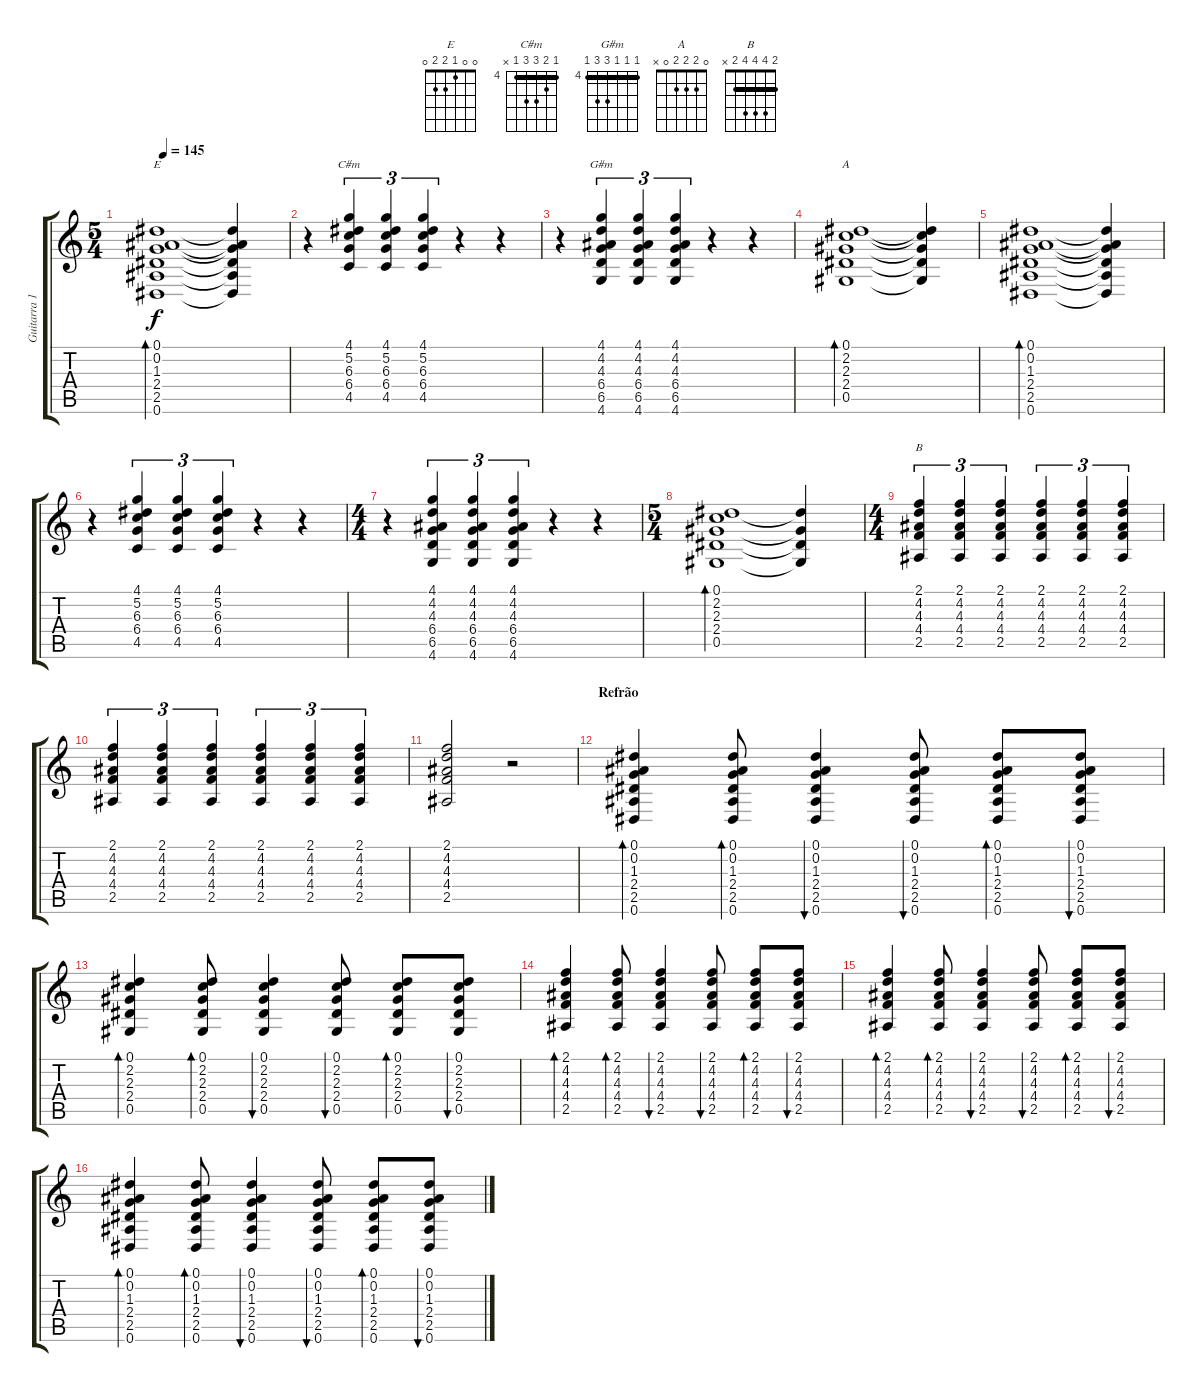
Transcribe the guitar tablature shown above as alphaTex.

\track ("Guitarra 1" "Guitarra 1") {instrument acousticguitarsteel}
\staff {score tabs}
\tuning (Eb4 Bb3 Gb3 Db3 Ab2 Eb2) {hide}
\chord ("E" 0 0 1 2 2 0)
\chord ("C#m" 4 5 6 6 4 x) {firstfret 4 barre 4}
\chord ("G#m" 4 4 4 6 6 4) {firstfret 4 barre 4}
\chord ("A" 0 2 2 2 0 x)
\chord ("B" 2 4 4 4 2 x) {barre 2}
\ts (5 4)
\tempo 145
\clef g2
\ks c
(0.1 0.2 1.3 2.4 2.5 0.6).1{bd 60 ch "E" dy f} (0.1{t} 0.2{t} 1.3{t} 2.4{t} 2.5{t} 0.6{t}).4 |
r.4 (4.1 5.2 6.3 6.4 4.5).4{tu (3 2) ch "C#m"} (4.1 5.2 6.3 6.4 4.5).4{tu (3 2)} (4.1 5.2 6.3 6.4 4.5).4{tu (3 2)} r.4 r.4 |
r.4 (4.1 4.2 4.3 6.4 6.5 4.6).4{tu (3 2) ch "G#m"} (4.1 4.2 4.3 6.4 6.5 4.6).4{tu (3 2)} (4.1 4.2 4.3 6.4 6.5 4.6).4{tu (3 2)} r.4 r.4 |
(0.1 2.2 2.3 2.4 0.5).1{bd 60 ch "A"} (0.1{t} 2.2{t} 2.3{t} 2.4{t} 0.5{t}).4 |
(0.1 0.2 1.3 2.4 2.5 0.6).1{bd 60} (0.1{t} 0.2{t} 1.3{t} 2.4{t} 2.5{t} 0.6{t}).4 |
r.4 (4.1 5.2 6.3 6.4 4.5).4{tu (3 2)} (4.1 5.2 6.3 6.4 4.5).4{tu (3 2)} (4.1 5.2 6.3 6.4 4.5).4{tu (3 2)} r.4 r.4 |
\ts (4 4)
r.4 (4.1 4.2 4.3 6.4 6.5 4.6).4{tu (3 2)} (4.1 4.2 4.3 6.4 6.5 4.6).4{tu (3 2)} (4.1 4.2 4.3 6.4 6.5 4.6).4{tu (3 2)} r.4 r.4 |
\ts (5 4)
(0.1 2.2 2.3 2.4 0.5).1{bd 60} (0.1{t} 2.3{t} 2.4{t} 0.5{t}).4 |
\ts (4 4)
(2.1 4.2 4.3 4.4 2.5).4{tu (3 2) ch "B"} (2.1 4.2 4.3 4.4 2.5).4{tu (3 2)} (2.1 4.2 4.3 4.4 2.5).4{tu (3 2)} (2.1 4.2 4.3 4.4 2.5).4{tu (3 2)} (2.1 4.2 4.3 4.4 2.5).4{tu (3 2)} (2.1 4.2 4.3 4.4 2.5).4{tu (3 2)} |
(2.1 4.2 4.3 4.4 2.5).4{tu (3 2)} (2.1 4.2 4.3 4.4 2.5).4{tu (3 2)} (2.1 4.2 4.3 4.4 2.5).4{tu (3 2)} (2.1 4.2 4.3 4.4 2.5).4{tu (3 2)} (2.1 4.2 4.3 4.4 2.5).4{tu (3 2)} (2.1 4.2 4.3 4.4 2.5).4{tu (3 2)} |
(2.1 4.2 4.3 4.4 2.5).2 r.2 |
\section ("" "Refrão")
(0.1 0.2 1.3 2.4 2.5 0.6).4{bd 60} (0.1 0.2 1.3 2.4 2.5 0.6).8{bd 60} (0.1 0.2 1.3 2.4 2.5 0.6).4{bu 60} (0.1 0.2 1.3 2.4 2.5 0.6).8{bu 60} (0.1 0.2 1.3 2.4 2.5 0.6).8{bd 60} (0.1 0.2 1.3 2.4 2.5 0.6).8{bu 60} |
(0.1 2.2 2.3 2.4 0.5).4{bd 60} (0.1 2.2 2.3 2.4 0.5).8{bd 60} (0.1 2.2 2.3 2.4 0.5).4{bu 60} (0.1 2.2 2.3 2.4 0.5).8{bu 60} (0.1 2.2 2.3 2.4 0.5).8{bd 60} (0.1 2.2 2.3 2.4 0.5).8{bu 60} |
(2.1 4.2 4.3 4.4 2.5).4{bd 60} (2.1 4.2 4.3 4.4 2.5).8{bd 60} (2.1 4.2 4.3 4.4 2.5).4{bu 60} (2.1 4.2 4.3 4.4 2.5).8{bu 60} (2.1 4.2 4.3 4.4 2.5).8{bd 60} (2.1 4.2 4.3 4.4 2.5).8{bu 60} |
(2.1 4.2 4.3 4.4 2.5).4{bd 60} (2.1 4.2 4.3 4.4 2.5).8{bd 60} (2.1 4.2 4.3 4.4 2.5).4{bu 60} (2.1 4.2 4.3 4.4 2.5).8{bu 60} (2.1 4.2 4.3 4.4 2.5).8{bd 60} (2.1 4.2 4.3 4.4 2.5).8{bu 60} |
(0.1 0.2 1.3 2.4 2.5 0.6).4{bd 60} (0.1 0.2 1.3 2.4 2.5 0.6).8{bd 60} (0.1 0.2 1.3 2.4 2.5 0.6).4{bu 60} (0.1 0.2 1.3 2.4 2.5 0.6).8{bu 60} (0.1 0.2 1.3 2.4 2.5 0.6).8{bd 60} (0.1 0.2 1.3 2.4 2.5 0.6).8{bu 60}
